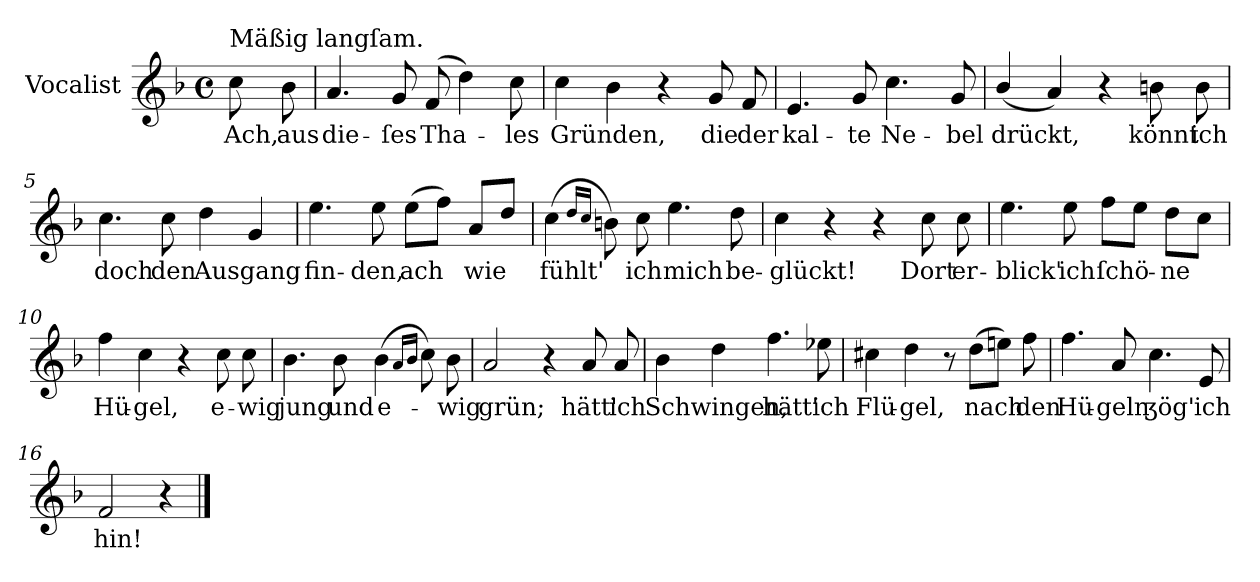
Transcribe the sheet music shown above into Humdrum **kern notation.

**kern	**text
*part1	*part1
*staff1	*staff1
*I"Vocalist	*
*clefG2	*
*k[b-]	*
*F:	*
*M4/4	*
*met(c)	*
=	=
!LO:TX:a:t=Mäßig langſam.	!
8cc	Ach,
8b-	aus
=1	=1
4.a	die-
8g	-ſes
(8f	Tha-
4dd)	.
8cc	-les
=2	=2
4cc	Gründen,
4b-	.
4r	.
8g	die
8f	der
=3	=3
4.e	kal-
8g	-te
4.cc	Ne-
8g	-bel
=4	=4
(4b-/	drückt,
4a)	.
4r	.
8bn	könnt
8b	ich
=5	=5
4.cc	doch
8cc	den
4dd	Ausgang
4g	.
=6	=6
4.ee	fin-
8ee	-den,
(8eeL	ach
8ffJ)	.
8a/L	wie
8ddJ	.
=7	=7
(4cc	fühlt'
16qqddLL	.
16qqccJJ	.
8bn)	.
8cc	ich
4.ee	mich
8dd	be-
=8	=8
4cc	-glückt!
4r	.
4r	.
8cc	Dort
8cc	er-
=9	=9
4.ee	-blick'
8ee	ich
8ffL	ſchö-
8eeJ	.
8ddL	-ne
8ccJ	.
=10	=10
4ff	Hü-
4cc	-gel,
4r	.
8cc	e-
8cc	-wig
=11	=11
4.b-	jung
8b-	und
(4b-	e-
16qqaLL	.
16qqb-JJ	.
8cc)	.
8b-	-wig
=12	=12
2a	grün;
4r	.
8a	hätt'
8a	ich
=13	=13
4b-	Schwingen,
4dd	.
4.ff	hätt'
8ee-X	ich
=14	=14
4cc#X	Flü-
4dd	-gel,
8r	.
(8ddL	nach
8eenJ)	.
8ff	den
=15	=15
4.ff	Hü-
8a	-geln
4.cc	ʒög'
8e	ich
=16	=16
2f	hin!
4r	.
==	==
*-	*-
